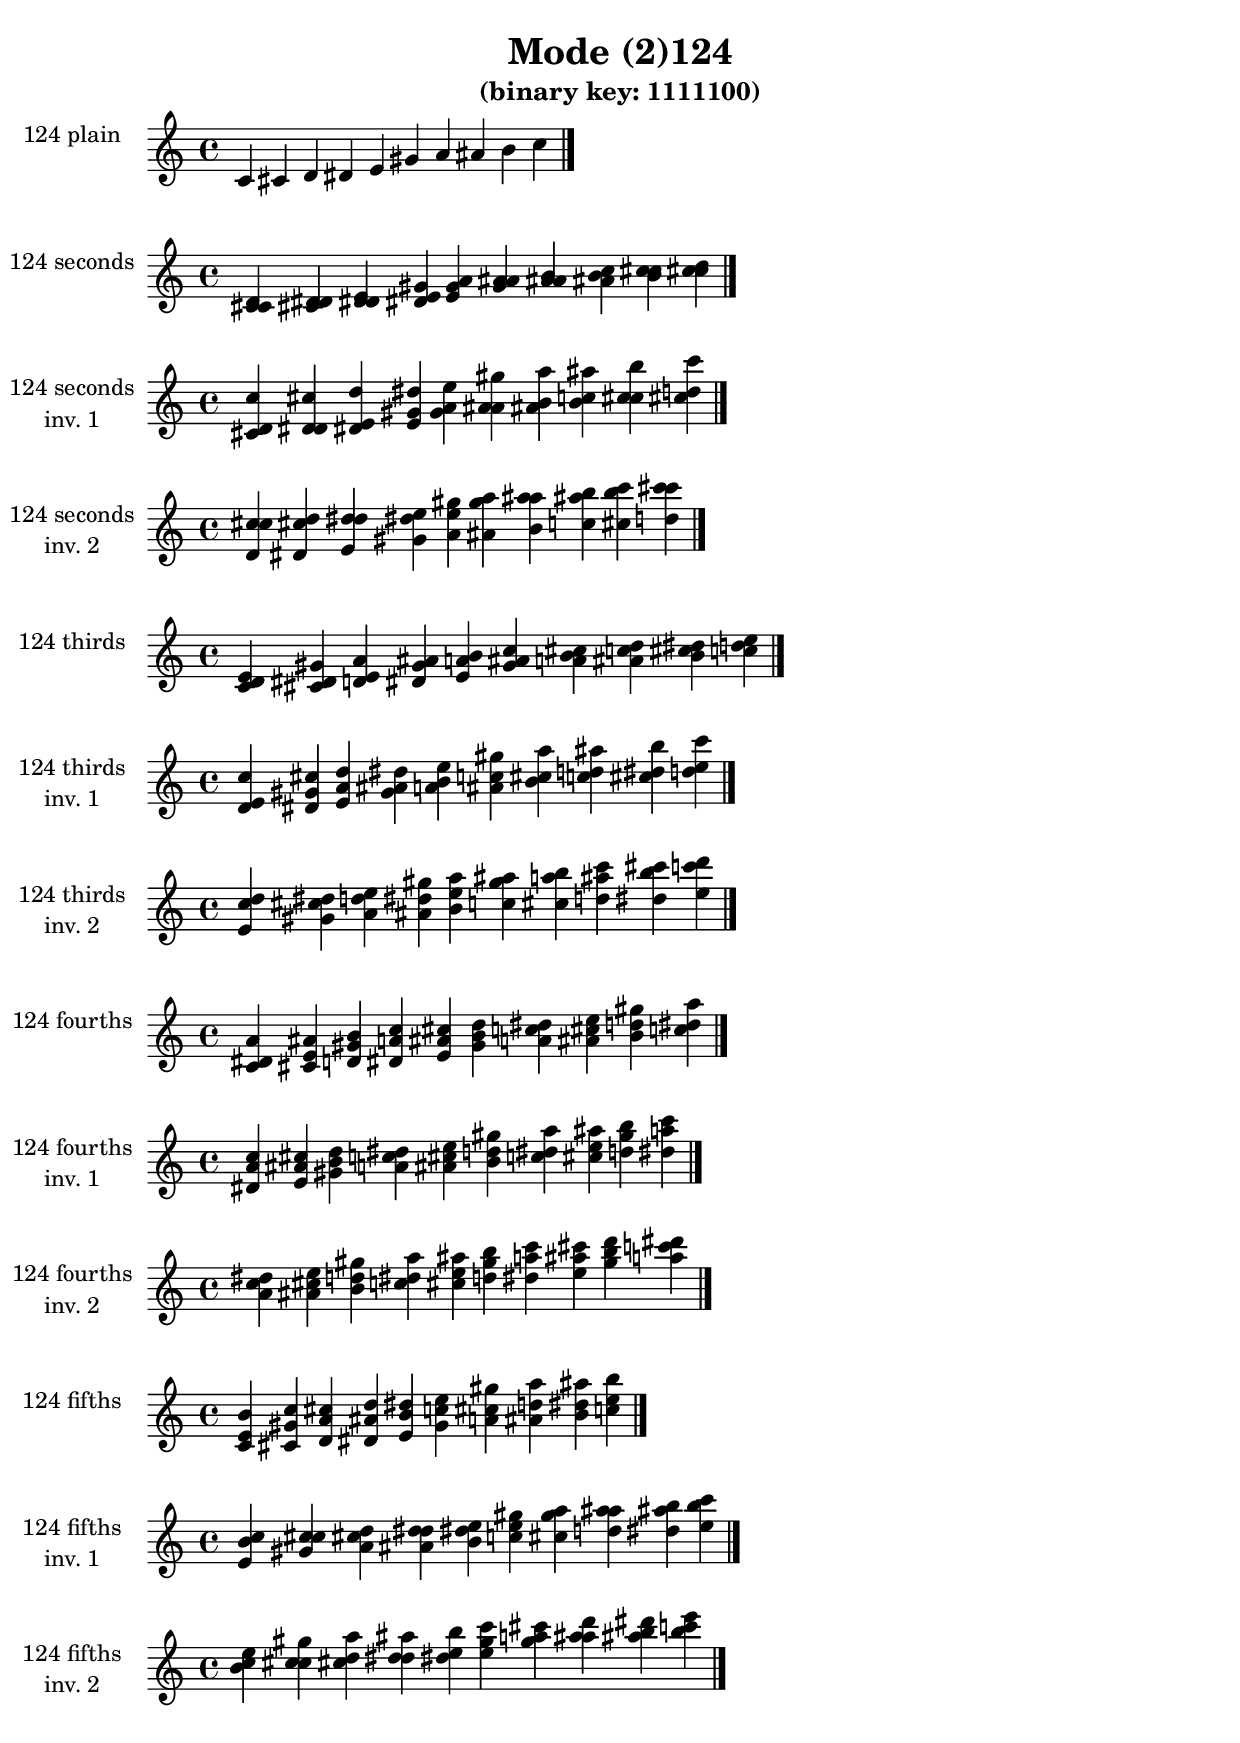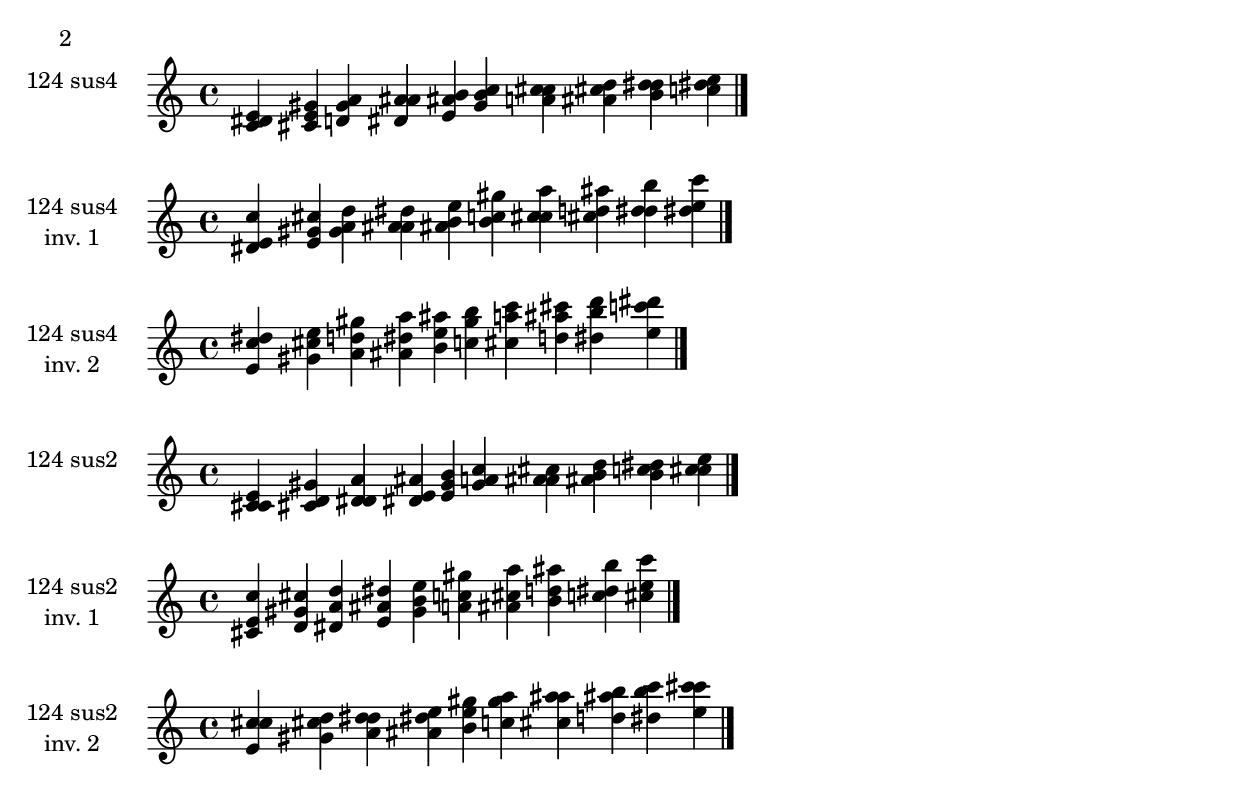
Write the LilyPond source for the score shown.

\version "2.19.0"

\header {
  title = "Mode (2)124"
  subtitle = "(binary key: 1111100)"
 %% Remove default LilyPond tagline
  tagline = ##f
}

\paper {
  #(set-paper-size "a4")
}

global = {
  \key c \major
  \time 4/4
  \tempo 4=100
}

\book {
  \score {
    \new Staff \with {
      instrumentName =  \markup { \column {
         \hcenter-in #14 \line { 124 plain }
         \hcenter-in #14 \line {  } } }
      midiInstrument = "oboe"
    } { \accidentalStyle "default"
        \cadenzaOn c' cis' d' dis' e' gis' a' ais' b' c''  \cadenzaOff \bar "|." }
    \layout { }
  }
  \score {
    \new Staff \with {
      instrumentName =  \markup { \column {
         \hcenter-in #14 \line { 124 seconds }
         \hcenter-in #14 \line {  } } }
      midiInstrument = "oboe"
    } { \accidentalStyle "default"
        \cadenzaOn <c' cis' d'> <cis' d' dis'> <d' dis' e'> <dis' e' gis'> <e' gis' a'> <gis' a' ais'> <a' ais' b'> <ais' b' c''> <b' c'' cis''> <c'' cis'' d''>  \cadenzaOff \bar "|." }
    \layout { }
  }
  \score {
    \new Staff \with {
      instrumentName =  \markup { \column {
         \hcenter-in #14 \line { 124 seconds }
         \hcenter-in #14 \line { inv. 1 } } }
      midiInstrument = "oboe"
    } { \accidentalStyle "default"
        \cadenzaOn <cis' d' c''> <d' dis' cis''> <dis' e' d''> <e' gis' dis''> <gis' a' e''> <a' ais' gis''> <ais' b' a''> <b' c'' ais''> <c'' cis'' b''> <cis'' d'' c'''>  \cadenzaOff \bar "|." }
    \layout { }
  }
  \score {
    \new Staff \with {
      instrumentName =  \markup { \column {
         \hcenter-in #14 \line { 124 seconds }
         \hcenter-in #14 \line { inv. 2 } } }
      midiInstrument = "oboe"
    } { \accidentalStyle "default"
        \cadenzaOn <d' c'' cis''> <dis' cis'' d''> <e' d'' dis''> <gis' dis'' e''> <a' e'' gis''> <ais' gis'' a''> <b' a'' ais''> <c'' ais'' b''> <cis'' b'' c'''> <d'' c''' cis'''>  \cadenzaOff \bar "|." }
    \layout { }
  }
  \score {
    \new Staff \with {
      instrumentName =  \markup { \column {
         \hcenter-in #14 \line { 124 thirds }
         \hcenter-in #14 \line {  } } }
      midiInstrument = "oboe"
    } { \accidentalStyle "default"
        \cadenzaOn <c' d' e'> <cis' dis' gis'> <d' e' a'> <dis' gis' ais'> <e' a' b'> <gis' ais' c''> <a' b' cis''> <ais' c'' d''> <b' cis'' dis''> <c'' d'' e''>  \cadenzaOff \bar "|." }
    \layout { }
  }
  \score {
    \new Staff \with {
      instrumentName =  \markup { \column {
         \hcenter-in #14 \line { 124 thirds }
         \hcenter-in #14 \line { inv. 1 } } }
      midiInstrument = "oboe"
    } { \accidentalStyle "default"
        \cadenzaOn <d' e' c''> <dis' gis' cis''> <e' a' d''> <gis' ais' dis''> <a' b' e''> <ais' c'' gis''> <b' cis'' a''> <c'' d'' ais''> <cis'' dis'' b''> <d'' e'' c'''>  \cadenzaOff \bar "|." }
    \layout { }
  }
  \score {
    \new Staff \with {
      instrumentName =  \markup { \column {
         \hcenter-in #14 \line { 124 thirds }
         \hcenter-in #14 \line { inv. 2 } } }
      midiInstrument = "oboe"
    } { \accidentalStyle "default"
        \cadenzaOn <e' c'' d''> <gis' cis'' dis''> <a' d'' e''> <ais' dis'' gis''> <b' e'' a''> <c'' gis'' ais''> <cis'' a'' b''> <d'' ais'' c'''> <dis'' b'' cis'''> <e'' c''' d'''>  \cadenzaOff \bar "|." }
    \layout { }
  }
  \score {
    \new Staff \with {
      instrumentName =  \markup { \column {
         \hcenter-in #14 \line { 124 fourths }
         \hcenter-in #14 \line {  } } }
      midiInstrument = "oboe"
    } { \accidentalStyle "default"
        \cadenzaOn <c' dis' a'> <cis' e' ais'> <d' gis' b'> <dis' a' c''> <e' ais' cis''> <gis' b' d''> <a' c'' dis''> <ais' cis'' e''> <b' d'' gis''> <c'' dis'' a''>  \cadenzaOff \bar "|." }
    \layout { }
  }
  \score {
    \new Staff \with {
      instrumentName =  \markup { \column {
         \hcenter-in #14 \line { 124 fourths }
         \hcenter-in #14 \line { inv. 1 } } }
      midiInstrument = "oboe"
    } { \accidentalStyle "default"
        \cadenzaOn <dis' a' c''> <e' ais' cis''> <gis' b' d''> <a' c'' dis''> <ais' cis'' e''> <b' d'' gis''> <c'' dis'' a''> <cis'' e'' ais''> <d'' gis'' b''> <dis'' a'' c'''>  \cadenzaOff \bar "|." }
    \layout { }
  }
  \score {
    \new Staff \with {
      instrumentName =  \markup { \column {
         \hcenter-in #14 \line { 124 fourths }
         \hcenter-in #14 \line { inv. 2 } } }
      midiInstrument = "oboe"
    } { \accidentalStyle "default"
        \cadenzaOn <a' c'' dis''> <ais' cis'' e''> <b' d'' gis''> <c'' dis'' a''> <cis'' e'' ais''> <d'' gis'' b''> <dis'' a'' c'''> <e'' ais'' cis'''> <gis'' b'' d'''> <a'' c''' dis'''>  \cadenzaOff \bar "|." }
    \layout { }
  }
  \score {
    \new Staff \with {
      instrumentName =  \markup { \column {
         \hcenter-in #14 \line { 124 fifths }
         \hcenter-in #14 \line {  } } }
      midiInstrument = "oboe"
    } { \accidentalStyle "default"
        \cadenzaOn <c' e' b'> <cis' gis' c''> <d' a' cis''> <dis' ais' d''> <e' b' dis''> <gis' c'' e''> <a' cis'' gis''> <ais' d'' a''> <b' dis'' ais''> <c'' e'' b''>  \cadenzaOff \bar "|." }
    \layout { }
  }
  \score {
    \new Staff \with {
      instrumentName =  \markup { \column {
         \hcenter-in #14 \line { 124 fifths }
         \hcenter-in #14 \line { inv. 1 } } }
      midiInstrument = "oboe"
    } { \accidentalStyle "default"
        \cadenzaOn <e' b' c''> <gis' c'' cis''> <a' cis'' d''> <ais' d'' dis''> <b' dis'' e''> <c'' e'' gis''> <cis'' gis'' a''> <d'' a'' ais''> <dis'' ais'' b''> <e'' b'' c'''>  \cadenzaOff \bar "|." }
    \layout { }
  }
  \score {
    \new Staff \with {
      instrumentName =  \markup { \column {
         \hcenter-in #14 \line { 124 fifths }
         \hcenter-in #14 \line { inv. 2 } } }
      midiInstrument = "oboe"
    } { \accidentalStyle "default"
        \cadenzaOn <b' c'' e''> <c'' cis'' gis''> <cis'' d'' a''> <d'' dis'' ais''> <dis'' e'' b''> <e'' gis'' c'''> <gis'' a'' cis'''> <a'' ais'' d'''> <ais'' b'' dis'''> <b'' c''' e'''>  \cadenzaOff \bar "|." }
    \layout { }
  }
  \score {
    \new Staff \with {
      instrumentName =  \markup { \column {
         \hcenter-in #14 \line { 124 sus4 }
         \hcenter-in #14 \line {  } } }
      midiInstrument = "oboe"
    } { \accidentalStyle "default"
        \cadenzaOn <c' dis' e'> <cis' e' gis'> <d' gis' a'> <dis' a' ais'> <e' ais' b'> <gis' b' c''> <a' c'' cis''> <ais' cis'' d''> <b' d'' dis''> <c'' dis'' e''>  \cadenzaOff \bar "|." }
    \layout { }
  }
  \score {
    \new Staff \with {
      instrumentName =  \markup { \column {
         \hcenter-in #14 \line { 124 sus4 }
         \hcenter-in #14 \line { inv. 1 } } }
      midiInstrument = "oboe"
    } { \accidentalStyle "default"
        \cadenzaOn <dis' e' c''> <e' gis' cis''> <gis' a' d''> <a' ais' dis''> <ais' b' e''> <b' c'' gis''> <c'' cis'' a''> <cis'' d'' ais''> <d'' dis'' b''> <dis'' e'' c'''>  \cadenzaOff \bar "|." }
    \layout { }
  }
  \score {
    \new Staff \with {
      instrumentName =  \markup { \column {
         \hcenter-in #14 \line { 124 sus4 }
         \hcenter-in #14 \line { inv. 2 } } }
      midiInstrument = "oboe"
    } { \accidentalStyle "default"
        \cadenzaOn <e' c'' dis''> <gis' cis'' e''> <a' d'' gis''> <ais' dis'' a''> <b' e'' ais''> <c'' gis'' b''> <cis'' a'' c'''> <d'' ais'' cis'''> <dis'' b'' d'''> <e'' c''' dis'''>  \cadenzaOff \bar "|." }
    \layout { }
  }
  \score {
    \new Staff \with {
      instrumentName =  \markup { \column {
         \hcenter-in #14 \line { 124 sus2 }
         \hcenter-in #14 \line {  } } }
      midiInstrument = "oboe"
    } { \accidentalStyle "default"
        \cadenzaOn <c' cis' e'> <cis' d' gis'> <d' dis' a'> <dis' e' ais'> <e' gis' b'> <gis' a' c''> <a' ais' cis''> <ais' b' d''> <b' c'' dis''> <c'' cis'' e''>  \cadenzaOff \bar "|." }
    \layout { }
  }
  \score {
    \new Staff \with {
      instrumentName =  \markup { \column {
         \hcenter-in #14 \line { 124 sus2 }
         \hcenter-in #14 \line { inv. 1 } } }
      midiInstrument = "oboe"
    } { \accidentalStyle "default"
        \cadenzaOn <cis' e' c''> <d' gis' cis''> <dis' a' d''> <e' ais' dis''> <gis' b' e''> <a' c'' gis''> <ais' cis'' a''> <b' d'' ais''> <c'' dis'' b''> <cis'' e'' c'''>  \cadenzaOff \bar "|." }
    \layout { }
  }
  \score {
    \new Staff \with {
      instrumentName =  \markup { \column {
         \hcenter-in #14 \line { 124 sus2 }
         \hcenter-in #14 \line { inv. 2 } } }
      midiInstrument = "oboe"
    } { \accidentalStyle "default"
        \cadenzaOn <e' c'' cis''> <gis' cis'' d''> <a' d'' dis''> <ais' dis'' e''> <b' e'' gis''> <c'' gis'' a''> <cis'' a'' ais''> <d'' ais'' b''> <dis'' b'' c'''> <e'' c''' cis'''>  \cadenzaOff \bar "|." }
    \layout { }
  }
}

\book {
  \bookOutputSuffix "plain_"
  \score {
    \new Staff \with {
      instrumentName =  \markup { \column {
         \hcenter-in #14 \line { 124 plain }
         \hcenter-in #14 \line {  } } }
      midiInstrument = "oboe"
    } { \accidentalStyle "default"
        \cadenzaOn c' cis' d' dis' e' gis' a' ais' b' c''  \cadenzaOff \bar "|." }
    \midi { }
  }
}
\book {
  \bookOutputSuffix "seconds_"
  \score {
    \new Staff \with {
      instrumentName =  \markup { \column {
         \hcenter-in #14 \line { 124 seconds }
         \hcenter-in #14 \line {  } } }
      midiInstrument = "oboe"
    } { \accidentalStyle "default"
        \cadenzaOn <c' cis' d'> <cis' d' dis'> <d' dis' e'> <dis' e' gis'> <e' gis' a'> <gis' a' ais'> <a' ais' b'> <ais' b' c''> <b' c'' cis''> <c'' cis'' d''>  \cadenzaOff \bar "|." }
    \midi { }
  }
}
\book {
  \bookOutputSuffix "seconds_inv. 1"
  \score {
    \new Staff \with {
      instrumentName =  \markup { \column {
         \hcenter-in #14 \line { 124 seconds }
         \hcenter-in #14 \line { inv. 1 } } }
      midiInstrument = "oboe"
    } { \accidentalStyle "default"
        \cadenzaOn <cis' d' c''> <d' dis' cis''> <dis' e' d''> <e' gis' dis''> <gis' a' e''> <a' ais' gis''> <ais' b' a''> <b' c'' ais''> <c'' cis'' b''> <cis'' d'' c'''>  \cadenzaOff \bar "|." }
    \midi { }
  }
}
\book {
  \bookOutputSuffix "seconds_inv. 2"
  \score {
    \new Staff \with {
      instrumentName =  \markup { \column {
         \hcenter-in #14 \line { 124 seconds }
         \hcenter-in #14 \line { inv. 2 } } }
      midiInstrument = "oboe"
    } { \accidentalStyle "default"
        \cadenzaOn <d' c'' cis''> <dis' cis'' d''> <e' d'' dis''> <gis' dis'' e''> <a' e'' gis''> <ais' gis'' a''> <b' a'' ais''> <c'' ais'' b''> <cis'' b'' c'''> <d'' c''' cis'''>  \cadenzaOff \bar "|." }
    \midi { }
  }
}
\book {
  \bookOutputSuffix "thirds_"
  \score {
    \new Staff \with {
      instrumentName =  \markup { \column {
         \hcenter-in #14 \line { 124 thirds }
         \hcenter-in #14 \line {  } } }
      midiInstrument = "oboe"
    } { \accidentalStyle "default"
        \cadenzaOn <c' d' e'> <cis' dis' gis'> <d' e' a'> <dis' gis' ais'> <e' a' b'> <gis' ais' c''> <a' b' cis''> <ais' c'' d''> <b' cis'' dis''> <c'' d'' e''>  \cadenzaOff \bar "|." }
    \midi { }
  }
}
\book {
  \bookOutputSuffix "thirds_inv. 1"
  \score {
    \new Staff \with {
      instrumentName =  \markup { \column {
         \hcenter-in #14 \line { 124 thirds }
         \hcenter-in #14 \line { inv. 1 } } }
      midiInstrument = "oboe"
    } { \accidentalStyle "default"
        \cadenzaOn <d' e' c''> <dis' gis' cis''> <e' a' d''> <gis' ais' dis''> <a' b' e''> <ais' c'' gis''> <b' cis'' a''> <c'' d'' ais''> <cis'' dis'' b''> <d'' e'' c'''>  \cadenzaOff \bar "|." }
    \midi { }
  }
}
\book {
  \bookOutputSuffix "thirds_inv. 2"
  \score {
    \new Staff \with {
      instrumentName =  \markup { \column {
         \hcenter-in #14 \line { 124 thirds }
         \hcenter-in #14 \line { inv. 2 } } }
      midiInstrument = "oboe"
    } { \accidentalStyle "default"
        \cadenzaOn <e' c'' d''> <gis' cis'' dis''> <a' d'' e''> <ais' dis'' gis''> <b' e'' a''> <c'' gis'' ais''> <cis'' a'' b''> <d'' ais'' c'''> <dis'' b'' cis'''> <e'' c''' d'''>  \cadenzaOff \bar "|." }
    \midi { }
  }
}
\book {
  \bookOutputSuffix "fourths_"
  \score {
    \new Staff \with {
      instrumentName =  \markup { \column {
         \hcenter-in #14 \line { 124 fourths }
         \hcenter-in #14 \line {  } } }
      midiInstrument = "oboe"
    } { \accidentalStyle "default"
        \cadenzaOn <c' dis' a'> <cis' e' ais'> <d' gis' b'> <dis' a' c''> <e' ais' cis''> <gis' b' d''> <a' c'' dis''> <ais' cis'' e''> <b' d'' gis''> <c'' dis'' a''>  \cadenzaOff \bar "|." }
    \midi { }
  }
}
\book {
  \bookOutputSuffix "fourths_inv. 1"
  \score {
    \new Staff \with {
      instrumentName =  \markup { \column {
         \hcenter-in #14 \line { 124 fourths }
         \hcenter-in #14 \line { inv. 1 } } }
      midiInstrument = "oboe"
    } { \accidentalStyle "default"
        \cadenzaOn <dis' a' c''> <e' ais' cis''> <gis' b' d''> <a' c'' dis''> <ais' cis'' e''> <b' d'' gis''> <c'' dis'' a''> <cis'' e'' ais''> <d'' gis'' b''> <dis'' a'' c'''>  \cadenzaOff \bar "|." }
    \midi { }
  }
}
\book {
  \bookOutputSuffix "fourths_inv. 2"
  \score {
    \new Staff \with {
      instrumentName =  \markup { \column {
         \hcenter-in #14 \line { 124 fourths }
         \hcenter-in #14 \line { inv. 2 } } }
      midiInstrument = "oboe"
    } { \accidentalStyle "default"
        \cadenzaOn <a' c'' dis''> <ais' cis'' e''> <b' d'' gis''> <c'' dis'' a''> <cis'' e'' ais''> <d'' gis'' b''> <dis'' a'' c'''> <e'' ais'' cis'''> <gis'' b'' d'''> <a'' c''' dis'''>  \cadenzaOff \bar "|." }
    \midi { }
  }
}
\book {
  \bookOutputSuffix "fifths_"
  \score {
    \new Staff \with {
      instrumentName =  \markup { \column {
         \hcenter-in #14 \line { 124 fifths }
         \hcenter-in #14 \line {  } } }
      midiInstrument = "oboe"
    } { \accidentalStyle "default"
        \cadenzaOn <c' e' b'> <cis' gis' c''> <d' a' cis''> <dis' ais' d''> <e' b' dis''> <gis' c'' e''> <a' cis'' gis''> <ais' d'' a''> <b' dis'' ais''> <c'' e'' b''>  \cadenzaOff \bar "|." }
    \midi { }
  }
}
\book {
  \bookOutputSuffix "fifths_inv. 1"
  \score {
    \new Staff \with {
      instrumentName =  \markup { \column {
         \hcenter-in #14 \line { 124 fifths }
         \hcenter-in #14 \line { inv. 1 } } }
      midiInstrument = "oboe"
    } { \accidentalStyle "default"
        \cadenzaOn <e' b' c''> <gis' c'' cis''> <a' cis'' d''> <ais' d'' dis''> <b' dis'' e''> <c'' e'' gis''> <cis'' gis'' a''> <d'' a'' ais''> <dis'' ais'' b''> <e'' b'' c'''>  \cadenzaOff \bar "|." }
    \midi { }
  }
}
\book {
  \bookOutputSuffix "fifths_inv. 2"
  \score {
    \new Staff \with {
      instrumentName =  \markup { \column {
         \hcenter-in #14 \line { 124 fifths }
         \hcenter-in #14 \line { inv. 2 } } }
      midiInstrument = "oboe"
    } { \accidentalStyle "default"
        \cadenzaOn <b' c'' e''> <c'' cis'' gis''> <cis'' d'' a''> <d'' dis'' ais''> <dis'' e'' b''> <e'' gis'' c'''> <gis'' a'' cis'''> <a'' ais'' d'''> <ais'' b'' dis'''> <b'' c''' e'''>  \cadenzaOff \bar "|." }
    \midi { }
  }
}
\book {
  \bookOutputSuffix "sus4_"
  \score {
    \new Staff \with {
      instrumentName =  \markup { \column {
         \hcenter-in #14 \line { 124 sus4 }
         \hcenter-in #14 \line {  } } }
      midiInstrument = "oboe"
    } { \accidentalStyle "default"
        \cadenzaOn <c' dis' e'> <cis' e' gis'> <d' gis' a'> <dis' a' ais'> <e' ais' b'> <gis' b' c''> <a' c'' cis''> <ais' cis'' d''> <b' d'' dis''> <c'' dis'' e''>  \cadenzaOff \bar "|." }
    \midi { }
  }
}
\book {
  \bookOutputSuffix "sus4_inv. 1"
  \score {
    \new Staff \with {
      instrumentName =  \markup { \column {
         \hcenter-in #14 \line { 124 sus4 }
         \hcenter-in #14 \line { inv. 1 } } }
      midiInstrument = "oboe"
    } { \accidentalStyle "default"
        \cadenzaOn <dis' e' c''> <e' gis' cis''> <gis' a' d''> <a' ais' dis''> <ais' b' e''> <b' c'' gis''> <c'' cis'' a''> <cis'' d'' ais''> <d'' dis'' b''> <dis'' e'' c'''>  \cadenzaOff \bar "|." }
    \midi { }
  }
}
\book {
  \bookOutputSuffix "sus4_inv. 2"
  \score {
    \new Staff \with {
      instrumentName =  \markup { \column {
         \hcenter-in #14 \line { 124 sus4 }
         \hcenter-in #14 \line { inv. 2 } } }
      midiInstrument = "oboe"
    } { \accidentalStyle "default"
        \cadenzaOn <e' c'' dis''> <gis' cis'' e''> <a' d'' gis''> <ais' dis'' a''> <b' e'' ais''> <c'' gis'' b''> <cis'' a'' c'''> <d'' ais'' cis'''> <dis'' b'' d'''> <e'' c''' dis'''>  \cadenzaOff \bar "|." }
    \midi { }
  }
}
\book {
  \bookOutputSuffix "sus2_"
  \score {
    \new Staff \with {
      instrumentName =  \markup { \column {
         \hcenter-in #14 \line { 124 sus2 }
         \hcenter-in #14 \line {  } } }
      midiInstrument = "oboe"
    } { \accidentalStyle "default"
        \cadenzaOn <c' cis' e'> <cis' d' gis'> <d' dis' a'> <dis' e' ais'> <e' gis' b'> <gis' a' c''> <a' ais' cis''> <ais' b' d''> <b' c'' dis''> <c'' cis'' e''>  \cadenzaOff \bar "|." }
    \midi { }
  }
}
\book {
  \bookOutputSuffix "sus2_inv. 1"
  \score {
    \new Staff \with {
      instrumentName =  \markup { \column {
         \hcenter-in #14 \line { 124 sus2 }
         \hcenter-in #14 \line { inv. 1 } } }
      midiInstrument = "oboe"
    } { \accidentalStyle "default"
        \cadenzaOn <cis' e' c''> <d' gis' cis''> <dis' a' d''> <e' ais' dis''> <gis' b' e''> <a' c'' gis''> <ais' cis'' a''> <b' d'' ais''> <c'' dis'' b''> <cis'' e'' c'''>  \cadenzaOff \bar "|." }
    \midi { }
  }
}
\book {
  \bookOutputSuffix "sus2_inv. 2"
  \score {
    \new Staff \with {
      instrumentName =  \markup { \column {
         \hcenter-in #14 \line { 124 sus2 }
         \hcenter-in #14 \line { inv. 2 } } }
      midiInstrument = "oboe"
    } { \accidentalStyle "default"
        \cadenzaOn <e' c'' cis''> <gis' cis'' d''> <a' d'' dis''> <ais' dis'' e''> <b' e'' gis''> <c'' gis'' a''> <cis'' a'' ais''> <d'' ais'' b''> <dis'' b'' c'''> <e'' c''' cis'''>  \cadenzaOff \bar "|." }
    \midi { }
  }
}
